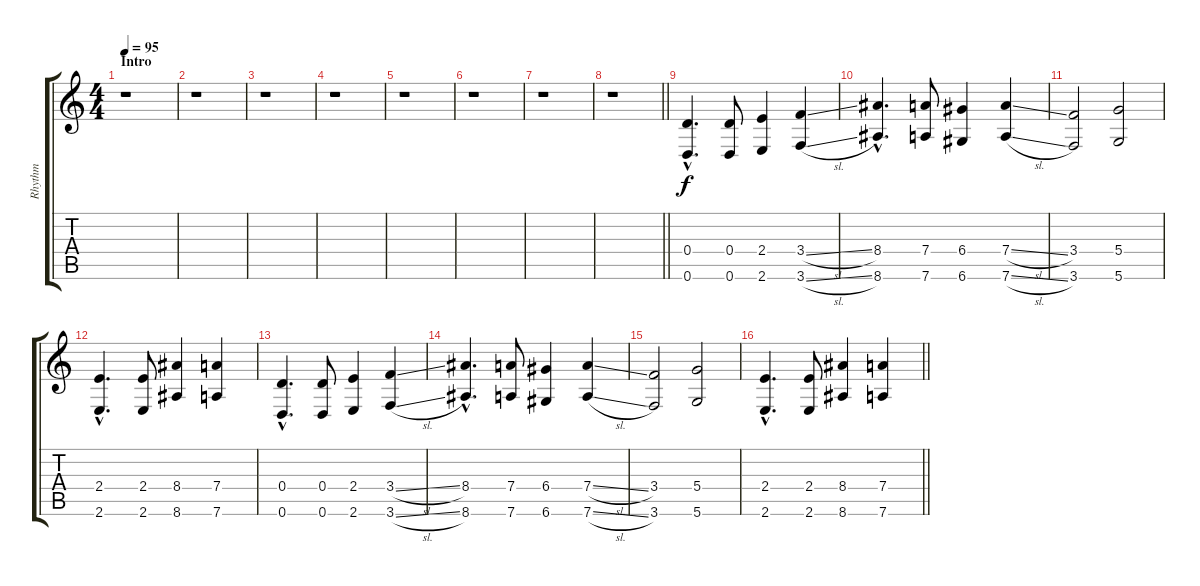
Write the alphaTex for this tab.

\track ("Rhythm" "Rhythm") {instrument overdrivenguitar}
\staff {score tabs}
\tuning (E4 B3 G3 D3 A2 D2) {hide}
\ts (4 4)
\section ("" "Intro")
\tempo 95
\clef g2
\ks c
r.1{dy f instrument overdrivenguitar} |
r.1 |
r.1 |
r.1 |
r.1 |
r.1 |
r.1 |
\barLineRight lightlight
r.1 |
(0.4{hac} 0.6{hac}).4{d} (0.4 0.6).8 (2.4 2.6).4 (3.4{sl} 3.6{sl}).4 |
(8.4{hac} 8.6{hac}).4{d} (7.4 7.6).8 (6.4 6.6).4 (7.4{sl} 7.6{sl}).4 |
(3.4 3.6).2 (5.4 5.6).2 |
(2.4{hac} 2.6{hac}).4{d} (2.4 2.6).8 (8.4 8.6).4 (7.4 7.6).4 |
(0.4{hac} 0.6{hac}).4{d} (0.4 0.6).8 (2.4 2.6).4 (3.4{sl} 3.6{sl}).4 |
(8.4{hac} 8.6{hac}).4{d} (7.4 7.6).8 (6.4 6.6).4 (7.4{sl} 7.6{sl}).4 |
(3.4 3.6).2 (5.4 5.6).2 |
\barLineRight lightlight
(2.4{hac} 2.6{hac}).4{d} (2.4 2.6).8 (8.4 8.6).4 (7.4 7.6).4
